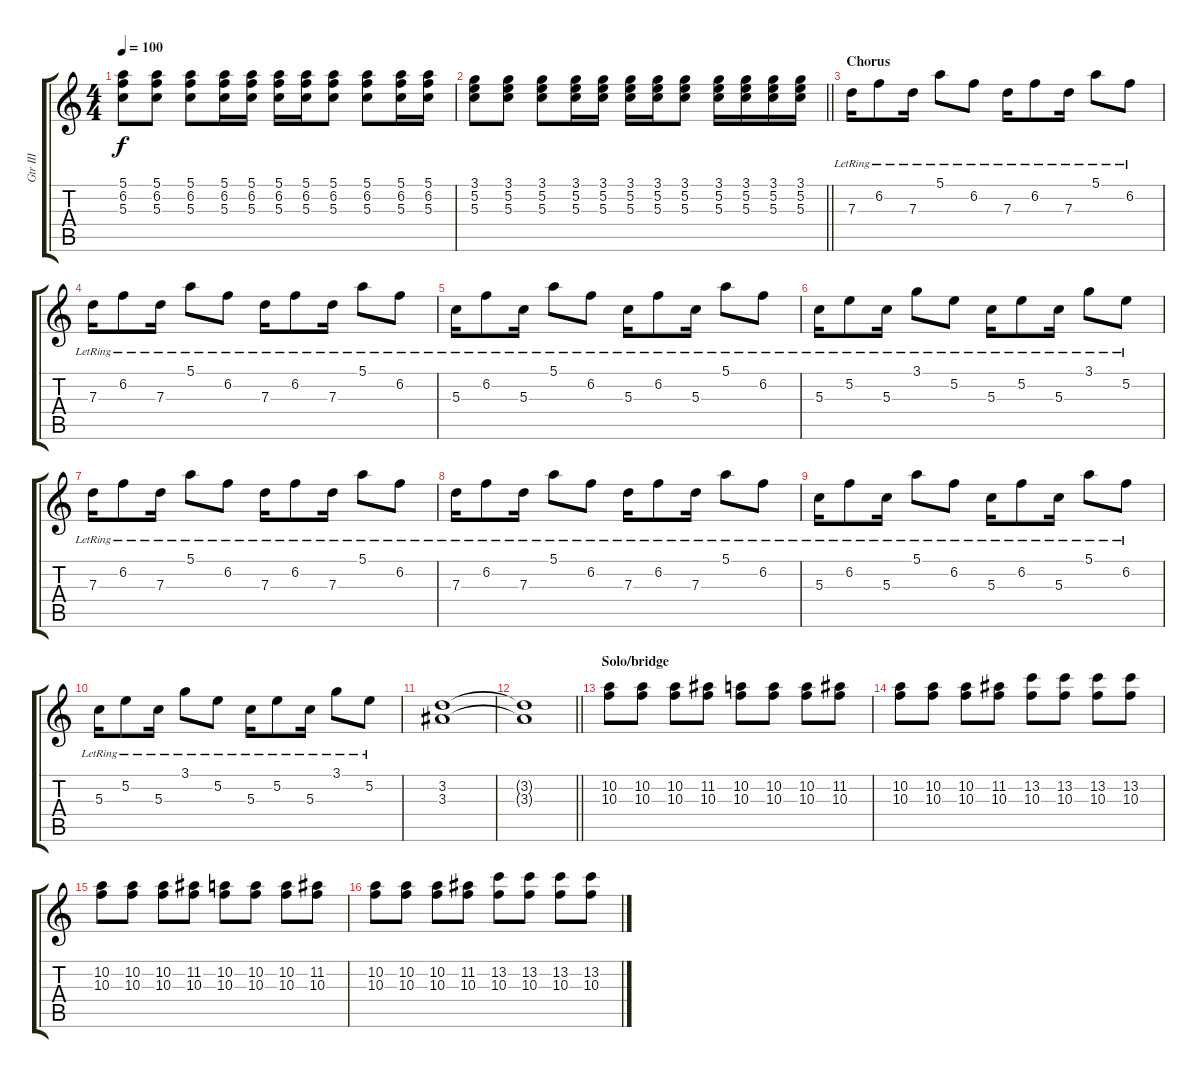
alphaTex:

\track ("Gtr III" "Gtr III") {instrument electricguitarclean}
\staff {score tabs}
\tuning (E4 B3 G3 D3 A2 D2) {hide}
\ts (4 4)
\tempo 100
\clef g2
\ks c
(5.1 6.2 5.3).8{dy f} (5.1 6.2 5.3).8 (5.1 6.2 5.3).8 (5.1 6.2 5.3).16 (5.1 6.2 5.3).16 (5.1 6.2 5.3).16 (5.1 6.2 5.3).16 (5.1 6.2 5.3).8 (5.1 6.2 5.3).8 (5.1 6.2 5.3).16 (5.1 6.2 5.3).16 |
\barLineRight lightlight
(3.1 5.2 5.3).8 (3.1 5.2 5.3).8 (3.1 5.2 5.3).8 (3.1 5.2 5.3).16 (3.1 5.2 5.3).16 (3.1 5.2 5.3).16 (3.1 5.2 5.3).16 (3.1 5.2 5.3).8 (3.1 5.2 5.3).16 (3.1 5.2 5.3).16 (3.1 5.2 5.3).16 (3.1 5.2 5.3).16 |
\section ("" "Chorus")
7.3{lr}.16{volume 16} 6.2{lr}.8 7.3{lr}.16 5.1{lr}.8 6.2{lr}.8 7.3{lr}.16 6.2{lr}.8 7.3{lr}.16 5.1{lr}.8 6.2{lr}.8 |
7.3{lr}.16 6.2{lr}.8 7.3{lr}.16 5.1{lr}.8 6.2{lr}.8 7.3{lr}.16 6.2{lr}.8 7.3{lr}.16 5.1{lr}.8 6.2{lr}.8 |
5.3{lr}.16 6.2{lr}.8 5.3{lr}.16 5.1{lr}.8 6.2{lr}.8 5.3{lr}.16 6.2{lr}.8 5.3{lr}.16 5.1{lr}.8 6.2{lr}.8 |
5.3{lr}.16 5.2{lr}.8 5.3{lr}.16 3.1{lr}.8 5.2{lr}.8 5.3{lr}.16 5.2{lr}.8 5.3{lr}.16 3.1{lr}.8 5.2{lr}.8 |
7.3{lr}.16 6.2{lr}.8 7.3{lr}.16 5.1{lr}.8 6.2{lr}.8 7.3{lr}.16 6.2{lr}.8 7.3{lr}.16 5.1{lr}.8 6.2{lr}.8 |
7.3{lr}.16 6.2{lr}.8 7.3{lr}.16 5.1{lr}.8 6.2{lr}.8 7.3{lr}.16 6.2{lr}.8 7.3{lr}.16 5.1{lr}.8 6.2{lr}.8 |
5.3{lr}.16 6.2{lr}.8 5.3{lr}.16 5.1{lr}.8 6.2{lr}.8 5.3{lr}.16 6.2{lr}.8 5.3{lr}.16 5.1{lr}.8 6.2{lr}.8 |
5.3{lr}.16 5.2{lr}.8 5.3{lr}.16 3.1{lr}.8 5.2{lr}.8 5.3{lr}.16 5.2{lr}.8 5.3{lr}.16 3.1{lr}.8 5.2{lr}.8 |
(3.2 3.3).1{volume 0} |
\barLineRight lightlight
(3.2{t} 3.3{t}).1 |
\section ("" "Solo/bridge")
(10.2 10.3).8{volume 16} (10.2 10.3).8 (10.2 10.3).8 (11.2 10.3).8 (10.2 10.3).8 (10.2 10.3).8 (10.2 10.3).8 (11.2 10.3).8 |
(10.2 10.3).8 (10.2 10.3).8 (10.2 10.3).8 (11.2 10.3).8 (13.2 10.3).8 (13.2 10.3).8 (13.2 10.3).8 (13.2 10.3).8 |
(10.2 10.3).8 (10.2 10.3).8 (10.2 10.3).8 (11.2 10.3).8 (10.2 10.3).8 (10.2 10.3).8 (10.2 10.3).8 (11.2 10.3).8 |
(10.2 10.3).8 (10.2 10.3).8 (10.2 10.3).8 (11.2 10.3).8 (13.2 10.3).8 (13.2 10.3).8 (13.2 10.3).8 (13.2 10.3).8
